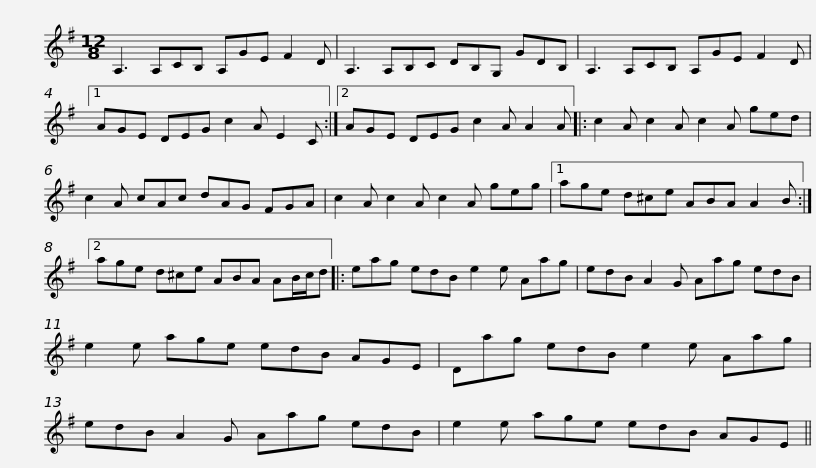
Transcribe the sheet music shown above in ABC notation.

X:1
L:1/8
M:12/8
I:linebreak $
K:G
V:1 treble
V:1
 A,3 A,CB, A,GE F2 D | A,3 A,B,C DB,G, GDB, | A,3 A,CB, A,GE F2 D |1$ AGE DEG c2 A E2 C :|2 AGE DEG c2 A A2 A |: %5
 c2 A c2 A c2 A ged |$ c2 A cAc dAG FGA | c2 A c2 A c2 A geg |1 age d^ce ABA A2 B :|2$ age d^ce ABA AB/c/d |: %10
 eag edB e2 e Aag | edB A2 G Aag edB |$ e2 e age edB AGE | Dag edB e2 e Aag | edB A2 G Aag edB |$ %15
 e2 e age edB AGE || %16
